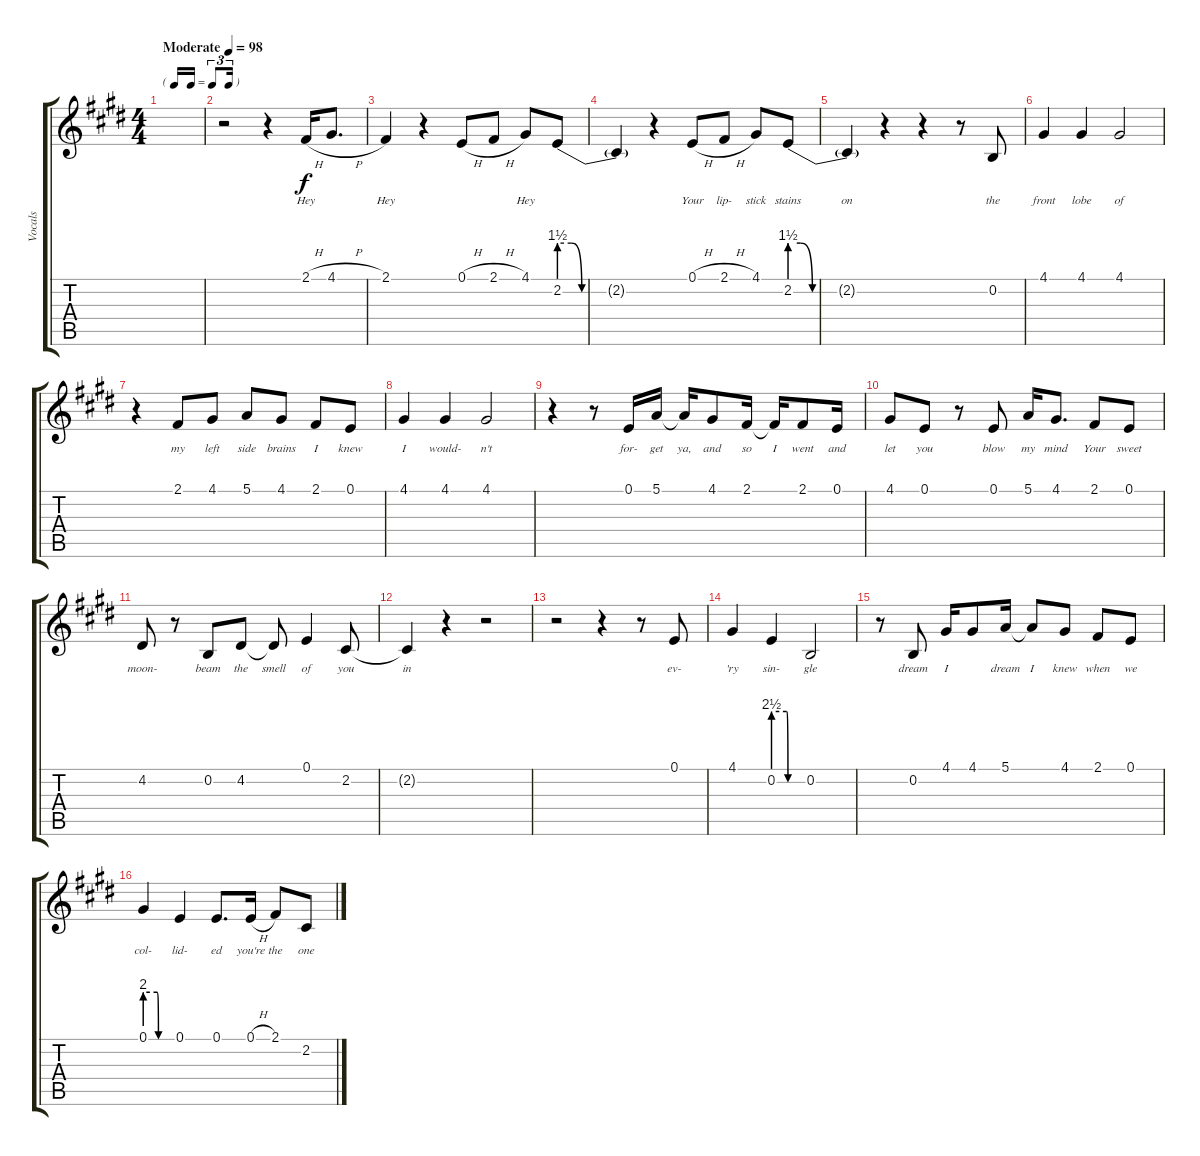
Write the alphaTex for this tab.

\track ("Vocals" "Vocals") {instrument clarinet}
\staff {score tabs}
\tuning (E4 B3 G3 D3 A2 E2) {hide}
\ts (4 4)
\tf triplet16th
\tempo (98 "Moderate")
\clef g2
\ks e
|
r.2 r.4 2.1{h}.16{lyrics (0 "Hey") lyrics (1 "") lyrics (2 "") lyrics (3 "") lyrics (4 "")} 4.1{h}.8{d lyrics (0 "") lyrics (1 "") lyrics (2 "") lyrics (3 "") lyrics (4 "")} |
2.1.4{lyrics (0 "Hey") lyrics (1 "") lyrics (2 "") lyrics (3 "") lyrics (4 "")} r.4 0.1{h}.8{lyrics (0 "") lyrics (1 "") lyrics (2 "") lyrics (3 "") lyrics (4 "")} 2.1{h}.8{lyrics (0 "") lyrics (1 "") lyrics (2 "") lyrics (3 "") lyrics (4 "")} 4.1.8{lyrics (0 "Hey") lyrics (1 "") lyrics (2 "") lyrics (3 "") lyrics (4 "")} 2.2{be (custom 0 6 8 6 15 0 30 0 60 0)}.8{lyrics (0 "") lyrics (1 "") lyrics (2 "") lyrics (3 "") lyrics (4 "")} |
2.2{t}.4{lyrics (0 "") lyrics (1 "") lyrics (2 "") lyrics (3 "") lyrics (4 "")} r.4 0.1{h}.8{lyrics (0 "Your") lyrics (1 "") lyrics (2 "") lyrics (3 "") lyrics (4 "")} 2.1{h}.8{lyrics (0 "lip-") lyrics (1 "") lyrics (2 "") lyrics (3 "") lyrics (4 "")} 4.1.8{lyrics (0 "stick") lyrics (1 "") lyrics (2 "") lyrics (3 "") lyrics (4 "")} 2.2{be (custom 0 6 7 6 15 0 30 0 60 0)}.8{lyrics (0 "stains") lyrics (1 "") lyrics (2 "") lyrics (3 "") lyrics (4 "")} |
2.2{t}.4{lyrics (0 "on") lyrics (1 "") lyrics (2 "") lyrics (3 "") lyrics (4 "")} r.4 r.4 r.8 0.2.8{lyrics (0 "the") lyrics (1 "") lyrics (2 "") lyrics (3 "") lyrics (4 "")} |
4.1.4{lyrics (0 "front") lyrics (1 "") lyrics (2 "") lyrics (3 "") lyrics (4 "")} 4.1.4{lyrics (0 "lobe") lyrics (1 "") lyrics (2 "") lyrics (3 "") lyrics (4 "")} 4.1.2{lyrics (0 "of") lyrics (1 "") lyrics (2 "") lyrics (3 "") lyrics (4 "")} |
r.4 2.1.8{lyrics (0 "my") lyrics (1 "") lyrics (2 "") lyrics (3 "") lyrics (4 "")} 4.1.8{lyrics (0 "left") lyrics (1 "") lyrics (2 "") lyrics (3 "") lyrics (4 "")} 5.1.8{lyrics (0 "side") lyrics (1 "") lyrics (2 "") lyrics (3 "") lyrics (4 "")} 4.1.8{lyrics (0 "brains") lyrics (1 "") lyrics (2 "") lyrics (3 "") lyrics (4 "")} 2.1.8{lyrics (0 "I") lyrics (1 "") lyrics (2 "") lyrics (3 "") lyrics (4 "")} 0.1.8{lyrics (0 "knew") lyrics (1 "") lyrics (2 "") lyrics (3 "") lyrics (4 "")} |
4.1.4{lyrics (0 "I") lyrics (1 "") lyrics (2 "") lyrics (3 "") lyrics (4 "")} 4.1.4{lyrics (0 "would-") lyrics (1 "") lyrics (2 "") lyrics (3 "") lyrics (4 "")} 4.1.2{lyrics (0 "n't") lyrics (1 "") lyrics (2 "") lyrics (3 "") lyrics (4 "")} |
r.4 r.8 0.1.16{lyrics (0 "for-") lyrics (1 "") lyrics (2 "") lyrics (3 "") lyrics (4 "")} 5.1.16{lyrics (0 "get") lyrics (1 "") lyrics (2 "") lyrics (3 "") lyrics (4 "")} 5.1{t}.16{lyrics (0 "ya,") lyrics (1 "") lyrics (2 "") lyrics (3 "") lyrics (4 "")} 4.1.8{lyrics (0 "and") lyrics (1 "") lyrics (2 "") lyrics (3 "") lyrics (4 "")} 2.1.16{lyrics (0 "so") lyrics (1 "") lyrics (2 "") lyrics (3 "") lyrics (4 "")} 2.1{t}.16{lyrics (0 "I") lyrics (1 "") lyrics (2 "") lyrics (3 "") lyrics (4 "")} 2.1.8{lyrics (0 "went") lyrics (1 "") lyrics (2 "") lyrics (3 "") lyrics (4 "")} 0.1.16{lyrics (0 "and") lyrics (1 "") lyrics (2 "") lyrics (3 "") lyrics (4 "")} |
4.1.8{lyrics (0 "let") lyrics (1 "") lyrics (2 "") lyrics (3 "") lyrics (4 "")} 0.1.8{lyrics (0 "you") lyrics (1 "") lyrics (2 "") lyrics (3 "") lyrics (4 "")} r.8 0.1.8{lyrics (0 "blow") lyrics (1 "") lyrics (2 "") lyrics (3 "") lyrics (4 "")} 5.1.16{lyrics (0 "my") lyrics (1 "") lyrics (2 "") lyrics (3 "") lyrics (4 "")} 4.1.8{d lyrics (0 "mind") lyrics (1 "") lyrics (2 "") lyrics (3 "") lyrics (4 "")} 2.1.8{lyrics (0 "Your") lyrics (1 "") lyrics (2 "") lyrics (3 "") lyrics (4 "")} 0.1.8{lyrics (0 "sweet") lyrics (1 "") lyrics (2 "") lyrics (3 "") lyrics (4 "")} |
4.2.8{lyrics (0 "moon-") lyrics (1 "") lyrics (2 "") lyrics (3 "") lyrics (4 "")} r.8 0.2.8{lyrics (0 "beam") lyrics (1 "") lyrics (2 "") lyrics (3 "") lyrics (4 "")} 4.2.8{lyrics (0 "the") lyrics (1 "") lyrics (2 "") lyrics (3 "") lyrics (4 "")} 4.2{t}.8{lyrics (0 "smell") lyrics (1 "") lyrics (2 "") lyrics (3 "") lyrics (4 "")} 0.1.4{lyrics (0 "of") lyrics (1 "") lyrics (2 "") lyrics (3 "") lyrics (4 "")} 2.2.8{lyrics (0 "you") lyrics (1 "") lyrics (2 "") lyrics (3 "") lyrics (4 "")} |
2.2{t}.4{lyrics (0 "in") lyrics (1 "") lyrics (2 "") lyrics (3 "") lyrics (4 "")} r.4 r.2 |
r.2 r.4 r.8 0.1.8{lyrics (0 "ev-") lyrics (1 "") lyrics (2 "") lyrics (3 "") lyrics (4 "")} |
4.1.4{lyrics (0 "'ry") lyrics (1 "") lyrics (2 "") lyrics (3 "") lyrics (4 "")} 0.2{be (custom 0 10 27 10 30 0 60 0)}.4{lyrics (0 "sin-") lyrics (1 "") lyrics (2 "") lyrics (3 "") lyrics (4 "")} 0.2.2{lyrics (0 "gle") lyrics (1 "") lyrics (2 "") lyrics (3 "") lyrics (4 "")} |
r.8 0.2.8{lyrics (0 "dream") lyrics (1 "") lyrics (2 "") lyrics (3 "") lyrics (4 "")} 4.1.16{lyrics (0 "I") lyrics (1 "") lyrics (2 "") lyrics (3 "") lyrics (4 "")} 4.1.8{lyrics (0 "") lyrics (1 "") lyrics (2 "") lyrics (3 "") lyrics (4 "")} 5.1.16{lyrics (0 "dream") lyrics (1 "") lyrics (2 "") lyrics (3 "") lyrics (4 "")} 5.1{t}.8{lyrics (0 "I") lyrics (1 "") lyrics (2 "") lyrics (3 "") lyrics (4 "")} 4.1.8{lyrics (0 "knew") lyrics (1 "") lyrics (2 "") lyrics (3 "") lyrics (4 "")} 2.1.8{lyrics (0 "when") lyrics (1 "") lyrics (2 "") lyrics (3 "") lyrics (4 "")} 0.1.8{lyrics (0 "we") lyrics (1 "") lyrics (2 "") lyrics (3 "") lyrics (4 "")} |
0.1{be (custom 0 8 27 8 30 0 60 0)}.4{lyrics (0 "col-") lyrics (1 "") lyrics (2 "") lyrics (3 "") lyrics (4 "")} 0.1.4{lyrics (0 "lid-") lyrics (1 "") lyrics (2 "") lyrics (3 "") lyrics (4 "")} 0.1.8{d lyrics (0 "ed") lyrics (1 "") lyrics (2 "") lyrics (3 "") lyrics (4 "")} 0.1{h}.16{lyrics (0 "you're") lyrics (1 "") lyrics (2 "") lyrics (3 "") lyrics (4 "")} 2.1.8{lyrics (0 "the") lyrics (1 "") lyrics (2 "") lyrics (3 "") lyrics (4 "")} 2.2.8{lyrics (0 "one") lyrics (1 "") lyrics (2 "") lyrics (3 "") lyrics (4 "")}
